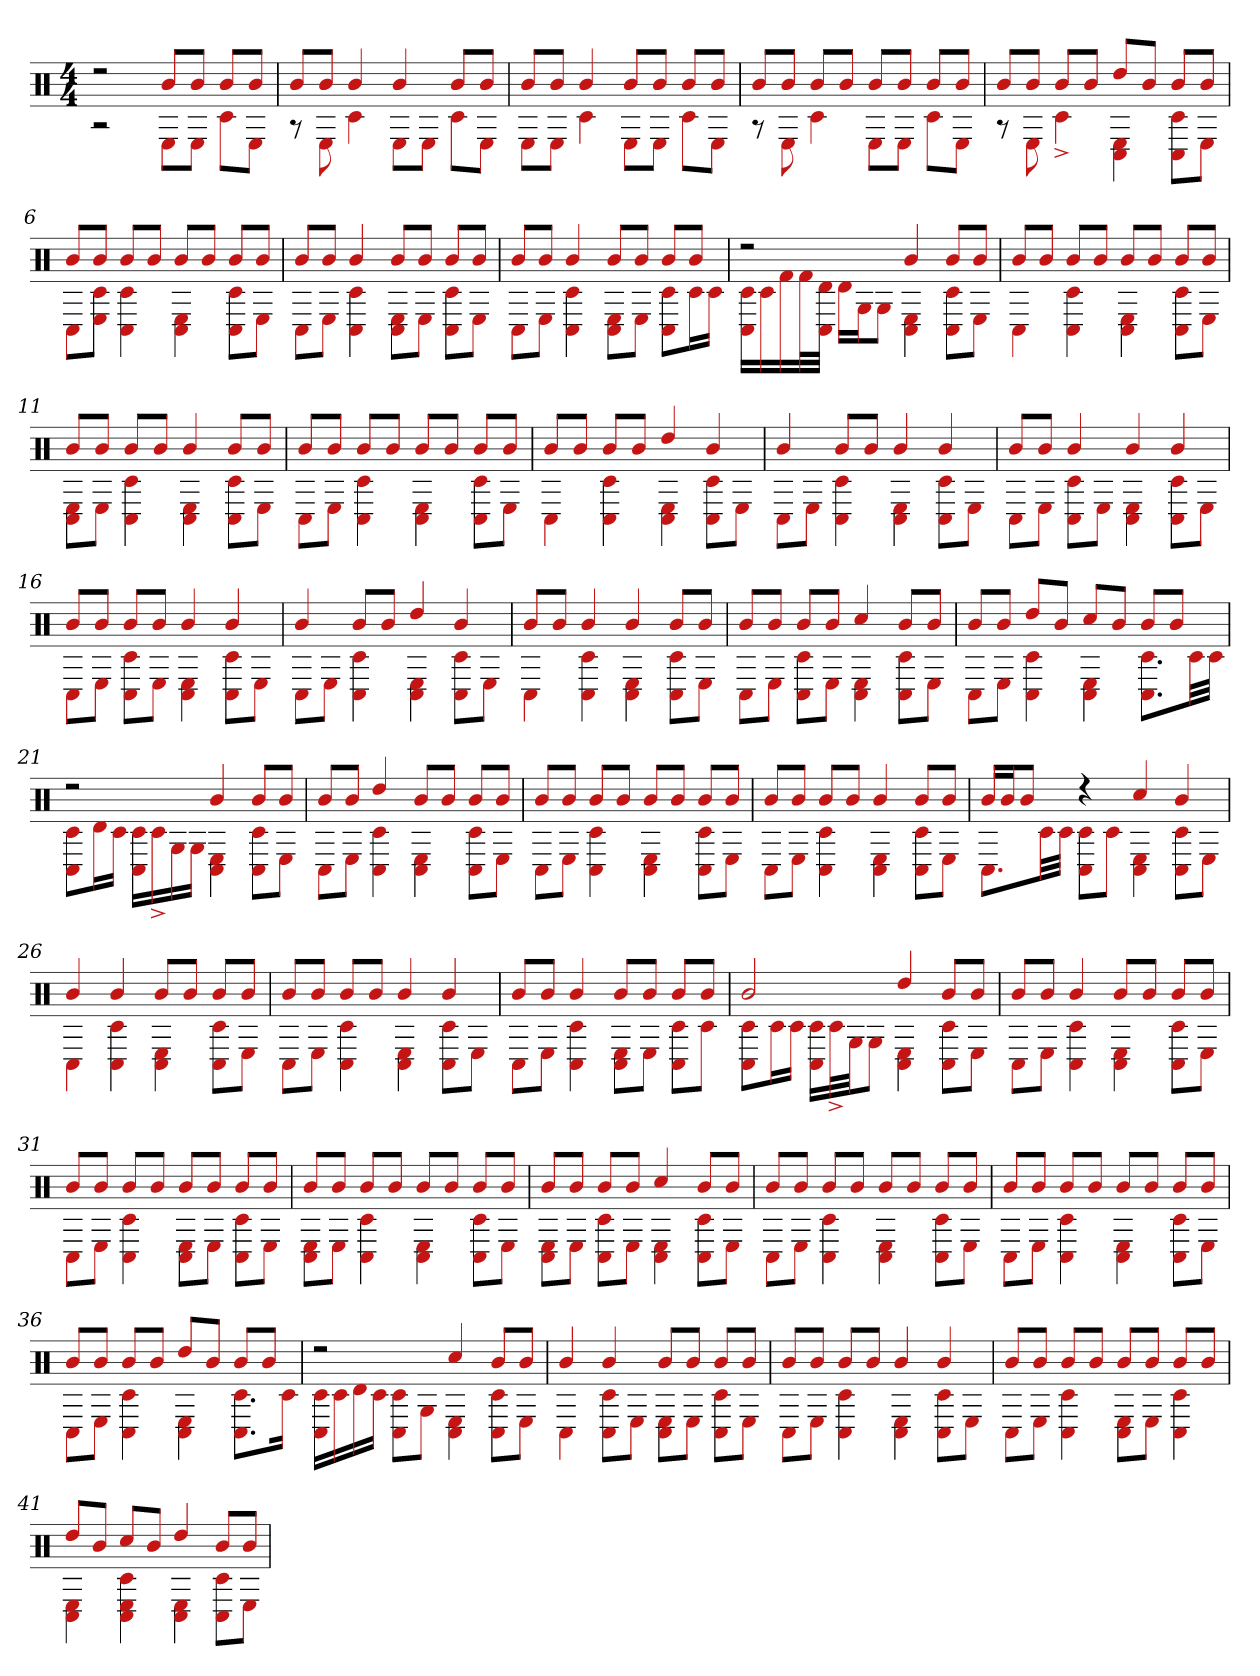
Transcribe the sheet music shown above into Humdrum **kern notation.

**kern
*part1
*staff1
*clefX
*k[]
*M4/4
=1
*^
2r	2r
8bL	8EL
8bJ	8EJ
8bL	8c#L
8bJ	8EJ
=2	=2
8bL	8r
8bJ	8E
4b	4c#
4b	8EL
.	8EJ
8bL	8c#L
8bJ	8EJ
=3	=3
8bL	8EL
8bJ	8EJ
4b	4c#
8bL	8EL
8bJ	8EJ
8bL	8c#L
8bJ	8EJ
=4	=4
8bL	8r
8bJ	8E
8bL	4c#
8bJ	.
8bL	8EL
8bJ	8EJ
8bL	8c#L
8bJ	8EJ
=5	=5
8bL	8r
8bJ	8E
8bL	4c#^
8bJ	.
8ddL	4C# 4E
8bJ	.
8bL	8C# 8c#L
8bJ	8EJ
=6	=6
8bL	8C#L
8bJ	8c# 8EJ
8bL	4C# 4c#
8bJ	.
8bL	4C# 4E
8bJ	.
8bL	8C# 8c#L
8bJ	8EJ
=7	=7
8bL	8C#L
8bJ	8EJ
4b	4C# 4c#
8bL	8C# 8EL
8bJ	8EJ
8bL	8C# 8c#L
8bJ	8EJ
=8	=8
8bL	8C#L
8bJ	8EJ
4b	4C# 4c#
8bL	8C# 8EL
8bJ	8EJ
8bL	8C# 8c#L
8bJ	16c#L
.	16c#JJ
=9	=9
2r	16C# 16c#LL
.	16c#
.	16f#
.	32f#L
.	32C# 32dJJJ
.	16dLL
.	16GJ
.	8GJ
4b	4C# 4E
8bL	8C# 8c#L
8bJ	8EJ
=10	=10
8bL	4C#
8bJ	.
8bL	4C# 4c#
8bJ	.
8bL	4C# 4E
8bJ	.
8bL	8C# 8c#L
8bJ	8EJ
=11	=11
8bL	8C# 8EL
8bJ	8EJ
8bL	4C# 4c#
8bJ	.
4b	4E 4C#
8bL	8C# 8c#L
8bJ	8EJ
=12	=12
8bL	8C#L
8bJ	8EJ
8bL	4C# 4c#
8bJ	.
8bL	4C# 4E
8bJ	.
8bL	8C# 8c#L
8bJ	8EJ
=13	=13
8bL	4C#
8bJ	.
8bL	4C# 4c#
8bJ	.
4dd	4C# 4E
4b	8C# 8c#L
.	8EJ
=14	=14
4b	8C#L
.	8EJ
8bL	4C# 4c#
8bJ	.
4b	4C# 4E
4b	8C# 8c#L
.	8EJ
=15	=15
8bL	8C#L
8bJ	8EJ
4b	8C# 8c#L
.	8EJ
4b	4C# 4E
4b	8C# 8c#L
.	8EJ
=16	=16
8bL	8C#L
8bJ	8EJ
8bL	8C# 8c#L
8bJ	8EJ
4b	4C# 4E
4b	8C# 8c#L
.	8EJ
=17	=17
4b	8C#L
.	8EJ
8bL	4C# 4c#
8bJ	.
4dd	4C# 4E
4b	8C# 8c#L
.	8EJ
=18	=18
8bL	4C#
8bJ	.
4b	4C# 4c#
4b	4C# 4E
8bL	8C# 8c#L
8bJ	8EJ
=19	=19
8bL	8C#L
8bJ	8EJ
8bL	8C# 8c#L
8bJ	8EJ
4cc#	4C# 4E
8bL	8C# 8c#L
8bJ	8EJ
=20	=20
8bL	8C#L
8bJ	8EJ
8ddL	4C# 4c#
8bJ	.
8cc#L	4C# 4E
8bJ	.
8bL	8.C# 8.c#L
8bJ	.
.	32c#LL
.	32c#JJJ
=21	=21
2r	8C# 8c#L
.	16dL
.	16c#JJ
.	16C# 16c#LL
.	16c#^
.	16G
.	16GJJ
4b	4C# 4E
8bL	8C# 8c#L
8bJ	8EJ
=22	=22
8bL	8C#L
8bJ	8EJ
4dd	4C# 4c#
8bL	4C# 4E
8bJ	.
8bL	8C# 8c#L
8bJ	8EJ
=23	=23
8bL	8C#L
8bJ	8EJ
8bL	4C# 4c#
8bJ	.
8bL	4C# 4E
8bJ	.
8bL	8C# 8c#L
8bJ	8EJ
=24	=24
8bL	8C#L
8bJ	8EJ
8bL	4C# 4c#
8bJ	.
4b	4C# 4E
8bL	8C# 8c#L
8bJ	8EJ
=25	=25
16bLL	8.C#L
16bJ	.
8bJ	.
.	32c#LL
.	32c#JJJ
4r	8C# 8c#L
.	8c#J
4cc#	4C# 4E
4b	8C# 8c#L
.	8EJ
=26	=26
4b	4C#
4b	4c# 4C#
8bL	4C# 4E
8bJ	.
8bL	8C# 8c#L
8bJ	8EJ
=27	=27
8bL	8C#L
8bJ	8EJ
8bL	4C# 4c#
8bJ	.
4b	4C# 4E
4b	8c# 8C#L
.	8EJ
=28	=28
8bL	8C#L
8bJ	8EJ
4b	4C# 4c#
8bL	8C# 8EL
8bJ	8EJ
8bL	8C# 8c#L
8bJ	8c#J
=29	=29
2b	8C# 8c#L
.	16c#L
.	16c#JJ
.	16C# 16c#LL
.	32c#^L
.	32GJJ
.	8GJ
4dd	4C# 4E
8bL	8C# 8c#L
8bJ	8EJ
=30	=30
8bL	8C#L
8bJ	8EJ
4b	4C# 4c#
8bL	4C# 4E
8bJ	.
8bL	8c# 8C#L
8bJ	8EJ
=31	=31
8bL	8C#L
8bJ	8EJ
8bL	4C# 4c#
8bJ	.
8bL	8C# 8EL
8bJ	8EJ
8bL	8c# 8C#L
8bJ	8EJ
=32	=32
8bL	8C# 8EL
8bJ	8EJ
8bL	4C# 4c#
8bJ	.
8bL	4C# 4E
8bJ	.
8bL	8C# 8c#L
8bJ	8EJ
=33	=33
8bL	8E 8C#L
8bJ	8EJ
8bL	8C# 8c#L
8bJ	8EJ
4cc#	4C# 4E
8bL	8C# 8c#L
8bJ	8EJ
=34	=34
8bL	8C#L
8bJ	8EJ
8bL	4C# 4c#
8bJ	.
8bL	4C# 4E
8bJ	.
8bL	8C# 8c#L
8bJ	8EJ
=35	=35
8bL	8C#L
8bJ	8EJ
8bL	4C# 4c#
8bJ	.
8bL	4C# 4E
8bJ	.
8bL	8C# 8c#L
8bJ	8EJ
=36	=36
8bL	8C#L
8bJ	8EJ
8bL	4C# 4c#
8bJ	.
8ddL	4C# 4E
8bJ	.
8bL	8.C# 8.c#L
8bJ	.
.	16c#Jk
=37	=37
2r	16C# 16c#LL
.	16c#
.	16d
.	16c#JJ
.	8C# 8c#L
.	8GJ
4cc#	4C# 4E
8bL	8C# 8c#L
8bJ	8EJ
=38	=38
4b	4C#
4b	8C# 8c#L
.	8EJ
8bL	8C# 8EL
8bJ	8EJ
8bL	8C# 8c#L
8bJ	8EJ
=39	=39
8bL	8C#L
8bJ	8EJ
8bL	4C# 4c#
8bJ	.
4b	4C# 4E
4b	8C# 8c#L
.	8EJ
=40	=40
8bL	8C#L
8bJ	8EJ
8bL	4C# 4c#
8bJ	.
8bL	8C# 8EL
8bJ	8EJ
8bL	4C# 4c#
8bJ	.
=41	=41
8ddL	4C# 4E
8bJ	.
8cc#L	4C# 4E 4c#
8bJ	.
4dd	4C# 4E
8bL	8C# 8c#L
8bJ	8EJ
*v	*v
=
*-
